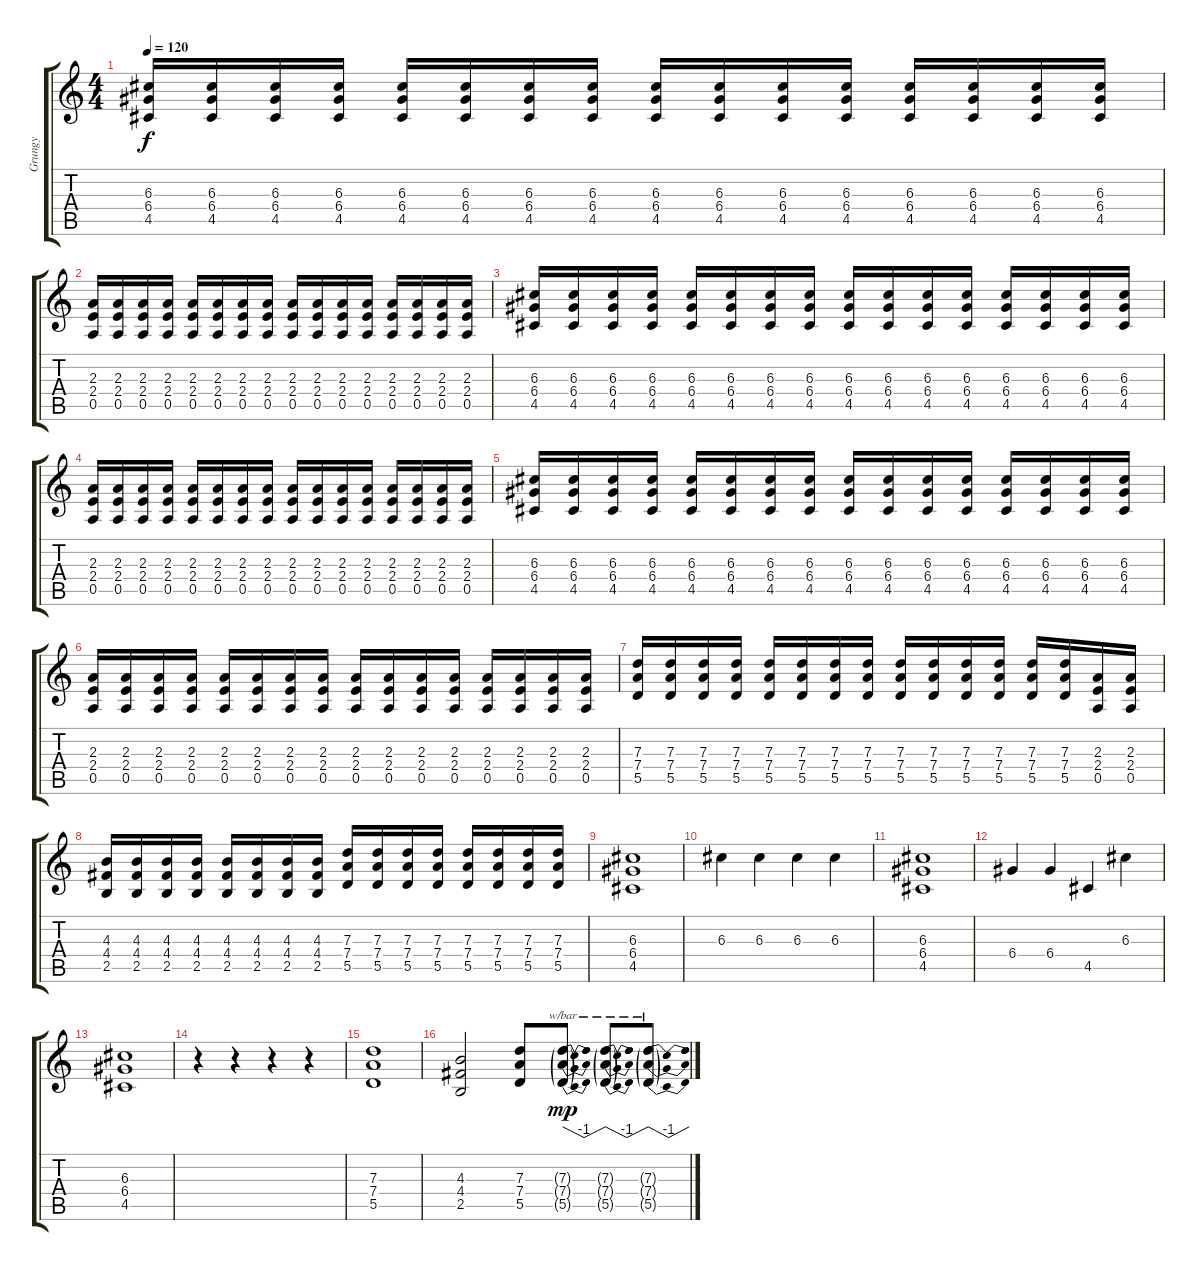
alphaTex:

\track ("Grungy" "Grungy") {instrument distortionguitar}
\staff {score tabs}
\tuning (E4 B3 G3 D3 A2 E2) {hide}
\ts (4 4)
\tempo 120
\clef g2
\ks c
(6.3 6.4 4.5).16{dy f} (6.3 6.4 4.5).16 (6.3 6.4 4.5).16 (6.3 6.4 4.5).16 (6.3 6.4 4.5).16 (6.3 6.4 4.5).16 (6.3 6.4 4.5).16 (6.3 6.4 4.5).16 (6.3 6.4 4.5).16 (6.3 6.4 4.5).16 (6.3 6.4 4.5).16 (6.3 6.4 4.5).16 (6.3 6.4 4.5).16 (6.3 6.4 4.5).16 (6.3 6.4 4.5).16 (6.3 6.4 4.5).16 |
(2.3 2.4 0.5).16 (2.3 2.4 0.5).16 (2.3 2.4 0.5).16 (2.3 2.4 0.5).16 (2.3 2.4 0.5).16 (2.3 2.4 0.5).16 (2.3 2.4 0.5).16 (2.3 2.4 0.5).16 (2.3 2.4 0.5).16 (2.3 2.4 0.5).16 (2.3 2.4 0.5).16 (2.3 2.4 0.5).16 (2.3 2.4 0.5).16 (2.3 2.4 0.5).16 (2.3 2.4 0.5).16 (2.3 2.4 0.5).16 |
(6.3 6.4 4.5).16 (6.3 6.4 4.5).16 (6.3 6.4 4.5).16 (6.3 6.4 4.5).16 (6.3 6.4 4.5).16 (6.3 6.4 4.5).16 (6.3 6.4 4.5).16 (6.3 6.4 4.5).16 (6.3 6.4 4.5).16 (6.3 6.4 4.5).16 (6.3 6.4 4.5).16 (6.3 6.4 4.5).16 (6.3 6.4 4.5).16 (6.3 6.4 4.5).16 (6.3 6.4 4.5).16 (6.3 6.4 4.5).16 |
(2.3 2.4 0.5).16 (2.3 2.4 0.5).16 (2.3 2.4 0.5).16 (2.3 2.4 0.5).16 (2.3 2.4 0.5).16 (2.3 2.4 0.5).16 (2.3 2.4 0.5).16 (2.3 2.4 0.5).16 (2.3 2.4 0.5).16 (2.3 2.4 0.5).16 (2.3 2.4 0.5).16 (2.3 2.4 0.5).16 (2.3 2.4 0.5).16 (2.3 2.4 0.5).16 (2.3 2.4 0.5).16 (2.3 2.4 0.5).16 |
(6.3 6.4 4.5).16 (6.3 6.4 4.5).16 (6.3 6.4 4.5).16 (6.3 6.4 4.5).16 (6.3 6.4 4.5).16 (6.3 6.4 4.5).16 (6.3 6.4 4.5).16 (6.3 6.4 4.5).16 (6.3 6.4 4.5).16 (6.3 6.4 4.5).16 (6.3 6.4 4.5).16 (6.3 6.4 4.5).16 (6.3 6.4 4.5).16 (6.3 6.4 4.5).16 (6.3 6.4 4.5).16 (6.3 6.4 4.5).16 |
(2.3 2.4 0.5).16 (2.3 2.4 0.5).16 (2.3 2.4 0.5).16 (2.3 2.4 0.5).16 (2.3 2.4 0.5).16 (2.3 2.4 0.5).16 (2.3 2.4 0.5).16 (2.3 2.4 0.5).16 (2.3 2.4 0.5).16 (2.3 2.4 0.5).16 (2.3 2.4 0.5).16 (2.3 2.4 0.5).16 (2.3 2.4 0.5).16 (2.3 2.4 0.5).16 (2.3 2.4 0.5).16 (2.3 2.4 0.5).16 |
(7.3 7.4 5.5).16 (7.3 7.4 5.5).16 (7.3 7.4 5.5).16 (7.3 7.4 5.5).16 (7.3 7.4 5.5).16 (7.3 7.4 5.5).16 (7.3 7.4 5.5).16 (7.3 7.4 5.5).16 (7.3 7.4 5.5).16 (7.3 7.4 5.5).16 (7.3 7.4 5.5).16 (7.3 7.4 5.5).16 (7.3 7.4 5.5).16 (7.3 7.4 5.5).16 (2.3 2.4 0.5).16 (2.3 2.4 0.5).16 |
(4.3 4.4 2.5).16 (4.3 4.4 2.5).16 (4.3 4.4 2.5).16 (4.3 4.4 2.5).16 (4.3 4.4 2.5).16 (4.3 4.4 2.5).16 (4.3 4.4 2.5).16 (4.3 4.4 2.5).16 (7.3 7.4 5.5).16 (7.3 7.4 5.5).16 (7.3 7.4 5.5).16 (7.3 7.4 5.5).16 (7.3 7.4 5.5).16 (7.3 7.4 5.5).16 (7.3 7.4 5.5).16 (7.3 7.4 5.5).16 |
(6.3 6.4 4.5).1 |
6.3.4 6.3.4 6.3.4 6.3.4 |
(6.3 6.4 4.5).1 |
6.4.4 6.4.4 4.5.4 6.3.4 |
(6.3 6.4 4.5).1 |
r.4 r.4 r.4 r.4 |
(7.3 7.4 5.5).1 |
(4.3 4.4 2.5).2 (7.3 7.4 5.5).8 (7.3{g} 7.4{g} 5.5{g}).8{tbe (dip default 0 0 30 -4 60 0) dy mp} (7.3{g} 7.4{g} 5.5{g}).8{tbe (dip default 0 0 30 -4 60 0)} (7.3{g} 7.4{g} 5.5{g}).8{tbe (dip default 0 0 30 -4 60 0)}
